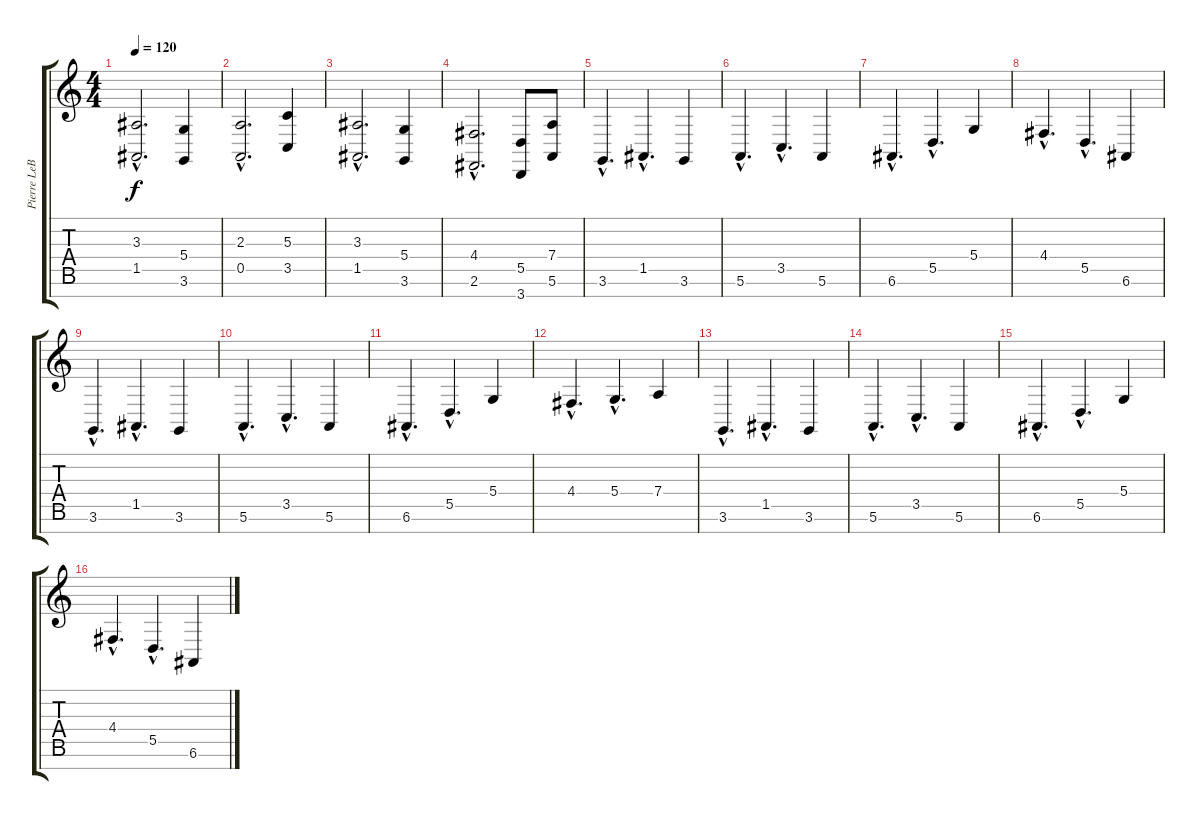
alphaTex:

\track ("Pierre LeBourgeois" "Pierre LeB") {instrument cello}
\staff {score tabs}
\tuning (E4 B3 G3 D3 A2 E2 B1) {hide}
\ts (4 4)
\tempo 120
\clef g2
\ks c
(3.3{hac} 1.5{hac}).2{d dy f} (5.4 3.6).4 |
(2.3{hac} 0.5{hac}).2{d} (5.3 3.5).4 |
(3.3{hac} 1.5{hac}).2{d} (5.4 3.6).4 |
(4.4{hac} 2.6{hac}).2{d} (5.5 3.7).8 (7.4 5.6).8 |
3.6{hac}.4{d volume 16} 1.5{hac}.4{d} 3.6.4 |
5.6{hac}.4{d} 3.5{hac}.4{d} 5.6.4 |
6.6{hac}.4{d} 5.5{hac}.4{d} 5.4.4 |
4.4{hac}.4{d} 5.5{hac}.4{d} 6.6.4 |
3.6{hac}.4{d} 1.5{hac}.4{d} 3.6.4 |
5.6{hac}.4{d} 3.5{hac}.4{d} 5.6.4 |
6.6{hac}.4{d} 5.5{hac}.4{d} 5.4.4 |
4.4{hac}.4{d} 5.4{hac}.4{d} 7.4.4 |
3.6{hac}.4{d volume 16} 1.5{hac}.4{d} 3.6.4 |
5.6{hac}.4{d} 3.5{hac}.4{d} 5.6.4 |
6.6{hac}.4{d} 5.5{hac}.4{d} 5.4.4 |
4.4{hac}.4{d} 5.5{hac}.4{d} 6.6.4
